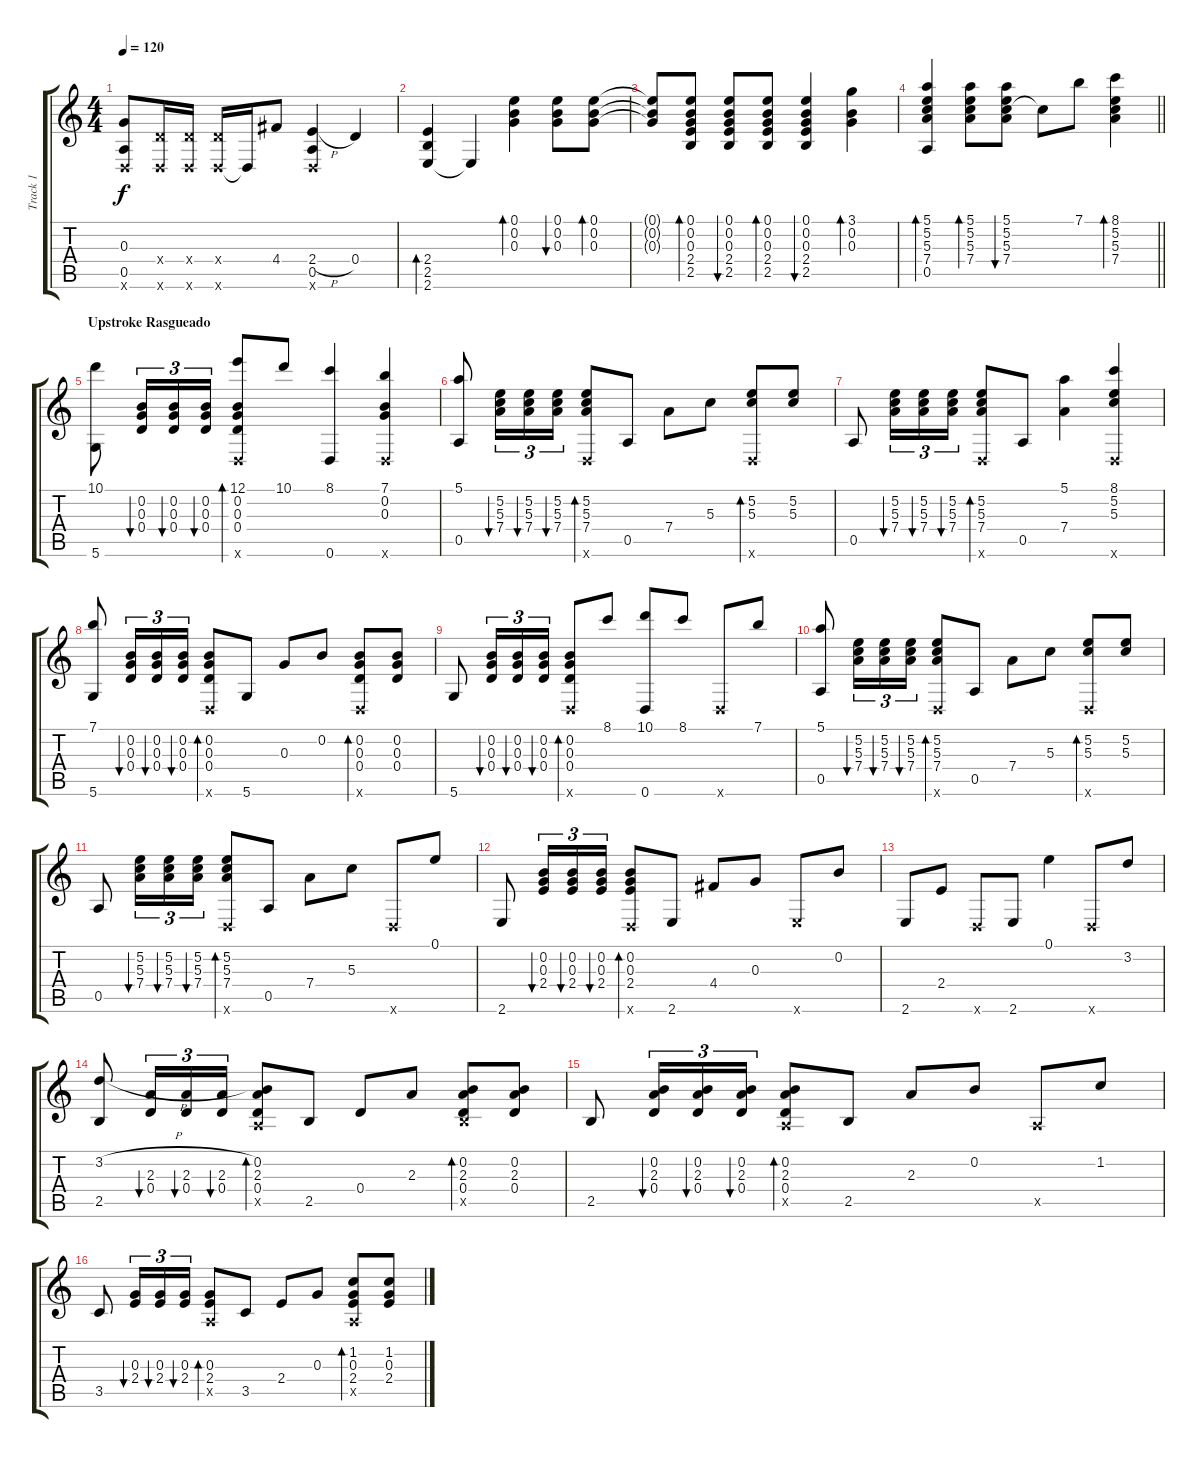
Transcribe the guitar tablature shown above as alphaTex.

\track ("Track 1" "Track 1") {instrument acousticguitarsteel}
\staff {score tabs}
\tuning (E4 B3 G3 D3 A2 D2) {hide}
\ts (4 4)
\tempo 120
\clef g2
\ks c
(0.3 0.5 0.6{x}).8{dy f} (0.4{x} 0.6{x}).16 (0.4{x} 0.6{x}).16 (0.4{x} 0.6{x}).16 0.6{t}.16 4.4.8 (2.4{h} 0.5 0.6{x}).4 0.4.4 |
(2.4 2.5 2.6).4{bd 60} 2.6{t}.4 (0.1 0.2 0.3).4{bd 60} (0.1 0.2 0.3).8{bu 60} (0.1 0.2 0.3).8{bd 60} |
(0.1{t} 0.2{t} 0.3{t}).8 (0.1 0.2 0.3 2.4 2.5).8{bd 60} (0.1 0.2 0.3 2.4 2.5).8{bu 60} (0.1 0.2 0.3 2.4 2.5).8{bd 60} (0.1 0.2 0.3 2.4 2.5).4{bu 60} (3.1 0.2 0.3).4{bd 60} |
\barLineRight lightlight
(5.1 5.2 5.3 7.4 0.5).4{bd 60} (5.1 5.2 5.3 7.4).8{bd 60} (5.1 5.2 5.3 7.4).8{bu 60} 5.3{t}.8 7.1.8 (8.1 5.2 5.3 7.4).4{bd 60} |
\section ("" "Upstroke Rasgueado")
(10.1 5.6).8 (0.2 0.3 0.4).16{tu (3 2) bu 60} (0.2 0.3 0.4).16{tu (3 2) bu 60} (0.2 0.3 0.4).16{tu (3 2) bu 60} (12.1 0.2 0.3 0.4 0.6{x}).8{bd 60} 10.1.8 (8.1 0.6).4 (7.1 0.2 0.3 0.6{x}).4 |
(5.1 0.5).8 (5.2 5.3 7.4).16{tu (3 2) bu 60} (5.2 5.3 7.4).16{tu (3 2) bu 60} (5.2 5.3 7.4).16{tu (3 2) bu 60} (5.2 5.3 7.4 0.6{x}).8{bd 60} 0.5.8 7.4.8 5.3.8 (5.2 5.3 0.6{x}).8{bd 60} (5.2 5.3).8 |
0.5.8 (5.2 5.3 7.4).16{tu (3 2) bu 60} (5.2 5.3 7.4).16{tu (3 2) bu 60} (5.2 5.3 7.4).16{tu (3 2) bu 60} (5.2 5.3 7.4 0.6{x}).8{bd 60} 0.5.8 (5.1 7.4).4 (8.1 5.2 5.3 0.6{x}).4 |
(7.1 5.6).8 (0.2 0.3 0.4).16{tu (3 2) bu 60} (0.2 0.3 0.4).16{tu (3 2) bu 60} (0.2 0.3 0.4).16{tu (3 2) bu 60} (0.2 0.3 0.4 0.6{x}).8{bd 60} 5.6.8 0.3.8 0.2.8 (0.2 0.3 0.4 0.6{x}).8{bd 60} (0.2 0.3 0.4).8 |
5.6.8 (0.2 0.3 0.4).16{tu (3 2) bu 60} (0.2 0.3 0.4).16{tu (3 2) bu 60} (0.2 0.3 0.4).16{tu (3 2) bu 60} (0.2 0.3 0.4 0.6{x}).8{bd 60} 8.1.8 (10.1 0.6).8 8.1.8 0.6{x}.8 7.1.8 |
(5.1 0.5).8 (5.2 5.3 7.4).16{tu (3 2) bu 60} (5.2 5.3 7.4).16{tu (3 2) bu 60} (5.2 5.3 7.4).16{tu (3 2) bu 60} (5.2 5.3 7.4 0.6{x}).8{bd 60} 0.5.8 7.4.8 5.3.8 (5.2 5.3 0.6{x}).8{bd 60} (5.2 5.3).8 |
0.5.8 (5.2 5.3 7.4).16{tu (3 2) bu 60} (5.2 5.3 7.4).16{tu (3 2) bu 60} (5.2 5.3 7.4).16{tu (3 2) bu 60} (5.2 5.3 7.4 0.6{x}).8{bd 60} 0.5.8 7.4.8 5.3.8 0.6{x}.8 0.1.8 |
2.6.8 (0.2 0.3 2.4).16{tu (3 2) bu 60} (0.2 0.3 2.4).16{tu (3 2) bu 60} (0.2 0.3 2.4).16{tu (3 2) bu 60} (0.2 0.3 2.4 0.6{x}).8{bd 60} 2.6.8 4.4.8 0.3.8 2.6{x}.8 0.2.8 |
2.6.8 2.4.8 0.6{x}.8 2.6.8 0.1.4 0.6{x}.8 3.2.8 |
(3.2{h} 2.5).8 (2.3 0.4).16{tu (3 2) bu 60} (2.3 0.4).16{tu (3 2) bu 60} (2.3 0.4).16{tu (3 2) bu 60} (0.2 2.3 0.4 0.5{x}).8{bd 60} 2.5.8 0.4.8 2.3.8 (0.2 2.3 0.4 2.5{x}).8{bd 60} (0.2 2.3 0.4).8 |
2.5.8 (0.2 2.3 0.4).16{tu (3 2) bu 60} (0.2 2.3 0.4).16{tu (3 2) bu 60} (0.2 2.3 0.4).16{tu (3 2) bu 60} (0.2 2.3 0.4 0.5{x}).8{bd 60} 2.5.8 2.3.8 0.2.8 0.5{x}.8 1.2.8 |
3.5.8 (0.3 2.4).16{tu (3 2) bu 60} (0.3 2.4).16{tu (3 2) bu 60} (0.3 2.4).16{tu (3 2) bu 60} (0.3 2.4 0.5{x}).8{bd 60} 3.5.8 2.4.8 0.3.8 (1.2 0.3 2.4 0.5{x}).8{bd 60} (1.2 0.3 2.4).8
